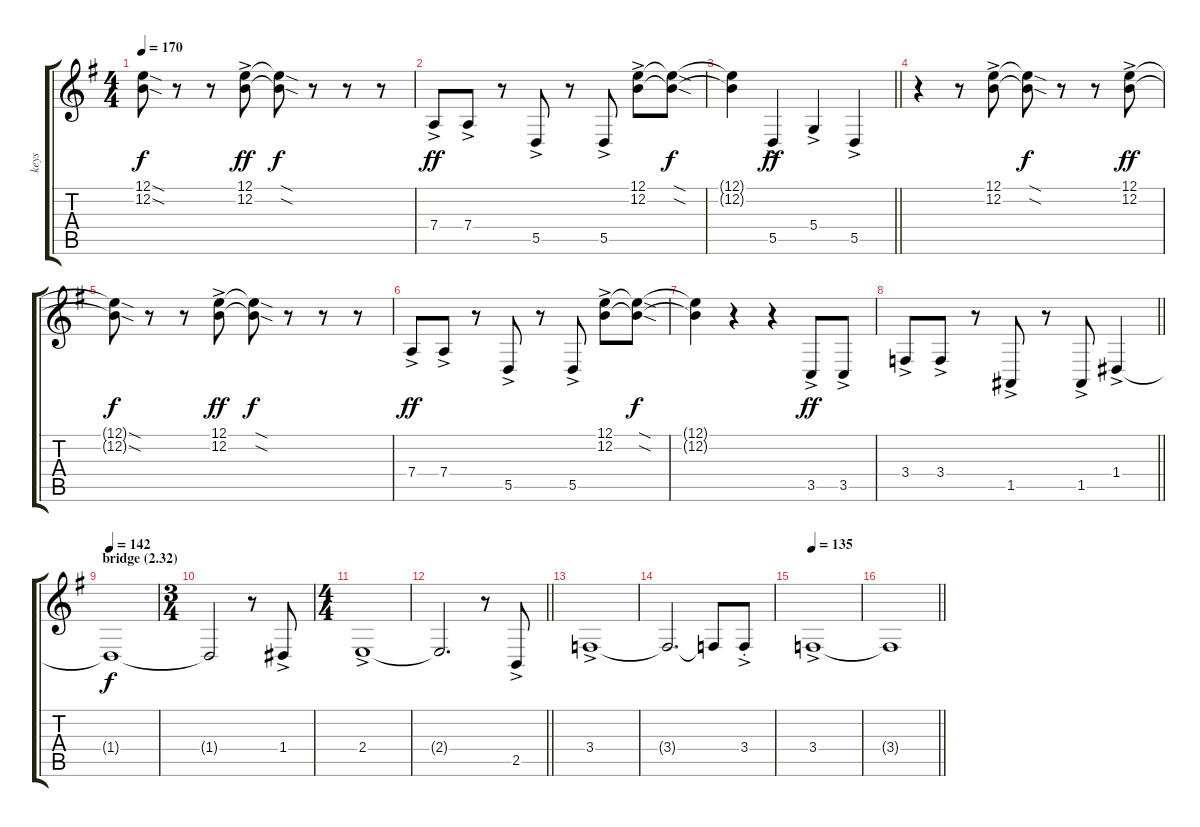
\track ("keys" "keys") {instrument drawbarorgan}
\staff {score tabs}
\tuning (E4 B3 G3 D3 A2 E2) {hide}
\ts (4 4)
\tempo 170
\clef g2
\ks g
(12.1{sod t} 12.2{sod t}).8{dy f} r.8 r.8 (12.1{ac} 12.2{ac}).8{dy ff} (12.1{sod t} 12.2{sod t}).8{dy f} r.8 r.8 r.8 |
7.4{ac}.8{dy ff} 7.4{ac}.8 r.8 5.5{ac}.8 r.8 5.5{ac}.8 (12.1{ac} 12.2{ac}).8 (12.1{sod t} 12.2{sod t}).8{dy f} |
\barLineRight lightlight
(12.1{t} 12.2{t}).4 5.5{ac}.4{dy ff} 5.4{ac}.4 5.5{ac}.4 |
r.4 r.8 (12.1{ac} 12.2{ac}).8 (12.1{sod t} 12.2{sod t}).8{dy f} r.8 r.8 (12.1{ac} 12.2{ac}).8{dy ff} |
(12.1{sod t} 12.2{sod t}).8{dy f} r.8 r.8 (12.1{ac} 12.2{ac}).8{dy ff} (12.1{sod t} 12.2{sod t}).8{dy f} r.8 r.8 r.8 |
7.4{ac}.8{dy ff} 7.4{ac}.8 r.8 5.5{ac}.8 r.8 5.5{ac}.8 (12.1{ac} 12.2{ac}).8 (12.1{sod t} 12.2{sod t}).8{dy f} |
(12.1{t} 12.2{t}).4 r.4 r.4 3.5{ac}.8{dy ff} 3.5{ac}.8 |
\barLineRight lightlight
3.4{ac}.8 3.4{ac}.8 r.8 1.5{ac}.8 r.8 1.5{ac}.8 1.4{ac}.4 |
\section ("" "bridge (2.32)")
\tempo 142
1.4{t}.1{dy f} |
\ts (3 4)
1.4{t}.2 r.8 1.4{ac}.8 |
\ts (4 4)
2.4{ac}.1 |
\barLineRight lightlight
2.4{t}.2{d} r.8 2.5{ac}.8 |
3.4{ac}.1 |
3.4{t}.2{d} 3.4{t}.8 3.4{ac st}.8 |
\tempo 135
3.4{ac}.1{volume 0} |
\barLineRight lightlight
3.4{t}.1
